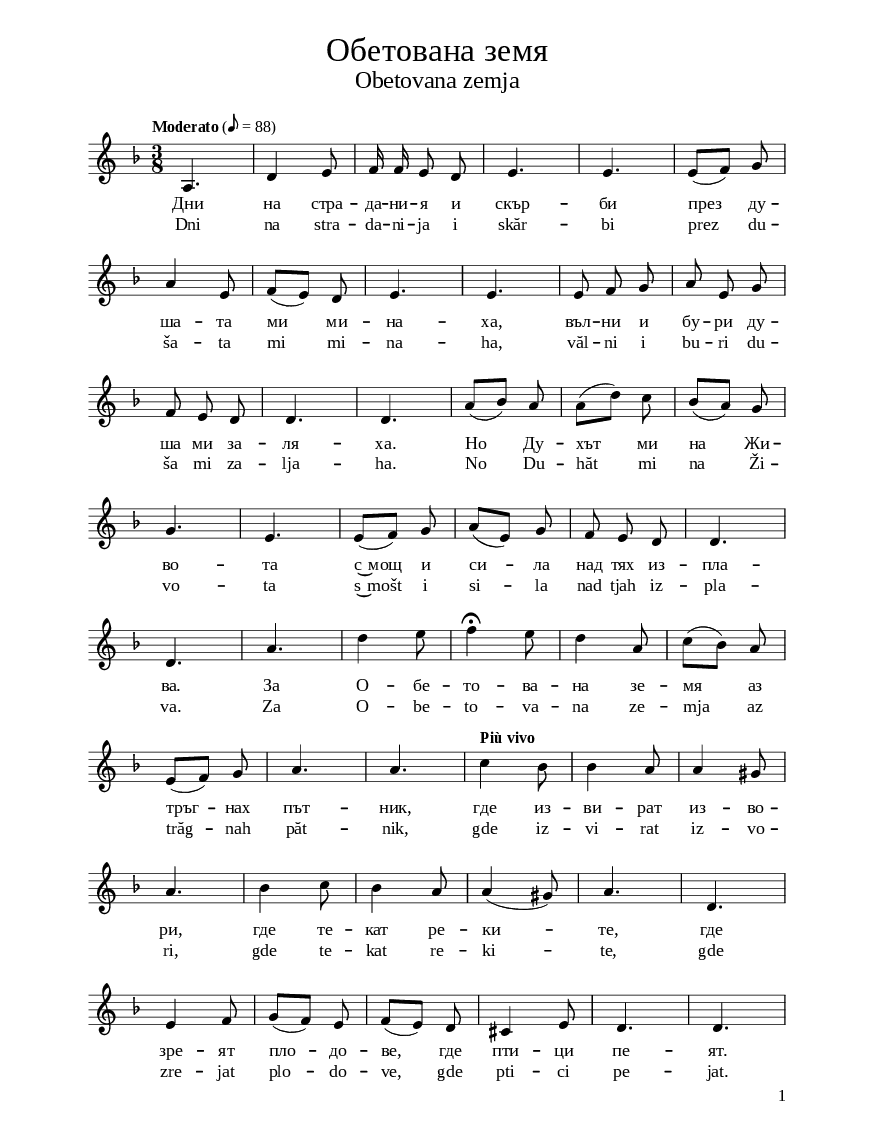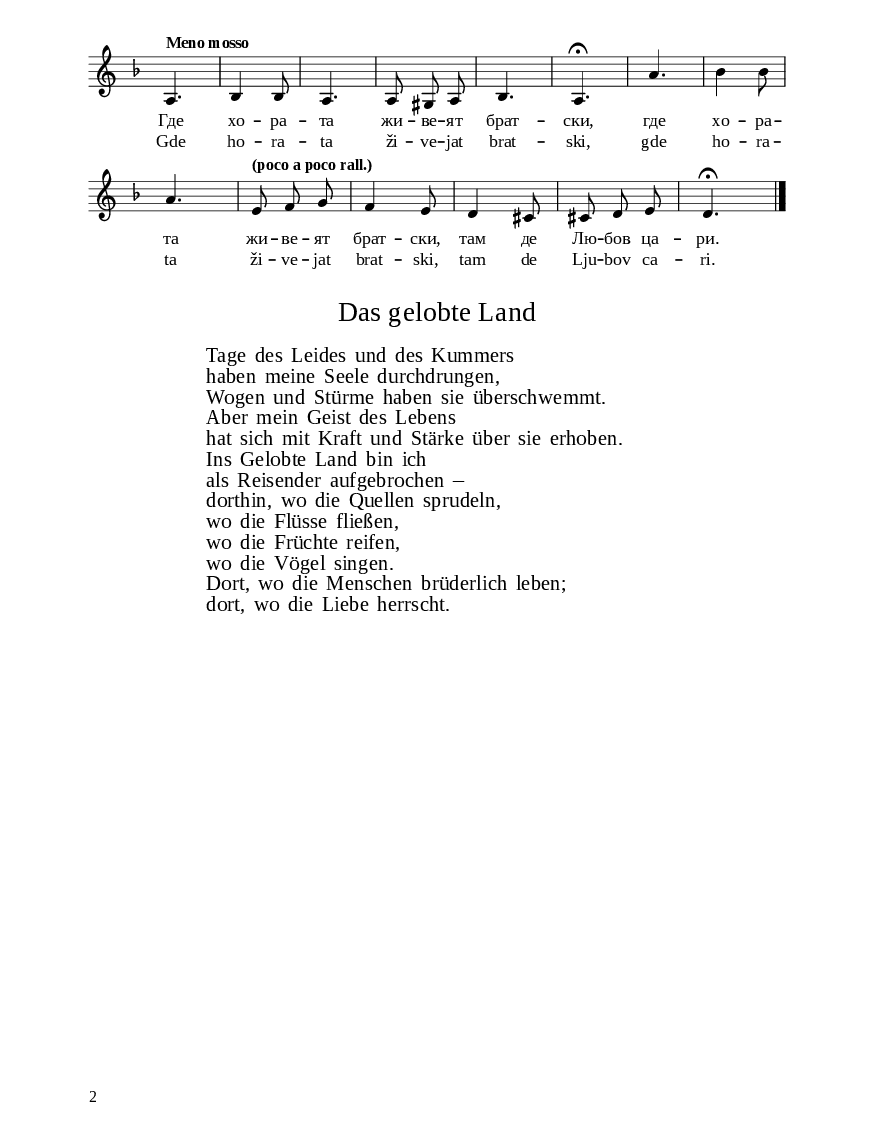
\version "2.24.1"

\include "include/globals.ily"

\bookpart {
  \label #'ref134
  \tocItem \markup "Обетована земя – Obetovana zemja"
  \include "include/bookpart-paper.ily"
  \score {
    \include "include/score-layout.ily"


    \new Voice \relative c' {
      \clef treble
      \key d \minor
      \time 3/8
      \tempoFunc "Moderato" 8 "88"
      \autoBeamOff
      \partial 4.
      a4. | % 2
      d4  e8 | % 3
      f16  f16  e8  d8 | % 4
      e4. | % 5
      e4. | % 6
      e8 ( [  f8 ) ]  g8 \break | % 7
      a4  e8 | % 8
      f8 ( [  e8 ) ]  d8 | % 9
      e4. |
      e4. | % 11
      e8  f8  g8 | % 12
      a8  e8  g8 \break | % 13
      f8  e8  d8 | % 14
      d4. | % 15
      d4. | % 16
      a'8 ( [  bes8 ) ]  a8 | % 17
      a8 ( [  d8 ) ]  c8 | % 18
      bes8 ( [  a8 ) ]  g8 \break | % 19
      g4. |
      e4. | % 21
      e8 ( [  f8 ) ]  g8 | % 22
      a8 ( [  e8 ) ]  g8 | % 23
      f8  e8  d8 | % 24
      d4. \break | % 25
      d4. | % 26
      a'4. | % 27
      d4  e8 | % 28
      f4 ^\fermata  e8 | % 29
      d4  a8 |
      c8 ( [  bes8 ) ]  a8 \break | % 31
      e8 ( [  f8 ) ]  g8 | % 32
      a4. | % 33
      a4. | % 34
      \tempo "Più vivo" c4 bes8 | % 35
      bes4  a8 | % 36
      a4  gis8 \break | % 37
      a4. | % 38
      bes4  c8 | % 39
      bes4  a8 |
      a4 (  gis8 ) | % 41
      a4. | % 42
      d,4. \break | % 43
      e4  f8 | % 44
      g8 ( [  f8 ) ]  e8 | % 45
      f8 ( [  e8 ) ]  d8 | % 46
      cis4  e8 | % 47
      d4. | % 48
      d4. \break | % 49
      \tempo "Meno mosso" a4. |
      bes4  bes8 | % 51
      a4. | % 52
      a8  gis8  a8 | % 53
      bes4. | % 54
      a4. ^\fermata | % 55
      a'4. | % 56
      bes4  bes8 \break | % 57
      a4. | % 58
      \tempo "(poco a poco rall.)" e8 f8
      g8 | % 59
      f4  e8 |
      d4  cis8 | % 61
      cis8  d8  e8 | % 62
      d4. ^\fermata \bar "|."
    }

    \addlyrics {
      Дни на стра -- да -- ни -- я и
      скър -- би през  ду -- ша -- та
      ми  ми -- на -- ха, въл -- ни и
      бу -- ри ду -- ша ми за -- ля -- ха.
      Но  Ду -- хът  ми на  Жи
      -- во -- та с~мощ  и си -- ла
      над тях из -- пла -- ва. За О --
      бе -- то -- ва -- на зе -- мя  аз
      тръг -- нах път -- ник, где из
      -- ви -- рат из -- во -- ри, где те --
      кат ре -- ки -- те, где зре --
      ят пло -- до -- ве,  где пти
      -- ци пе -- ят. Где хо -- ра -- та
      жи -- ве -- ят брат -- ски, где хо
      -- ра -- та жи -- ве -- ят брат --
      ски, там де Лю -- бов ца -- ри.}
      \addlyrics {
      Dni na stra -- da -- ni -- ja i
      skăr -- bi prez  du -- ša -- ta
      mi  mi -- na -- ha, văl -- ni i
      bu -- ri du -- ša mi za -- lja -- ha.
      No  Du -- hăt  mi na  Ži
      -- vo -- ta s~mošt  i si -- la
      nad tjah iz -- pla -- va. Za O --
      be -- to -- va -- na ze -- mja  az
      trăg -- nah păt -- nik, gde iz
      -- vi -- rat iz -- vo -- ri, gde te --
      kat re -- ki -- te, gde zre --
      jat plo -- do -- ve,  gde pti
      -- ci pe -- jat. Gde ho -- ra -- ta
      ži -- ve -- jat brat -- ski, gde ho
      -- ra -- ta ži -- ve -- jat brat --
      ski, tam de Lju -- bov ca -- ri.}

      \header {
        title = \titleFunc "Обетована земя" "Obetovana zemja"
      }

      \midi{}

    } % score

    
    % include foreign translation(s) of the song
    \version "2.24.0"

\markup \fill-line { \fontsize #deTitleFontSize "Das gelobte Land" }
\markup \null
\markup \null
\markup \fontsize #deCoupletFontSize {
  \hspace #10
  \override #`(baseline-skip . ,deCoupletBaselineSkip)

  \column {

 \line { " " Tage des Leides und des Kummers}

 \line { " " haben meine Seele durchdrungen,}

 \line { " " Wogen und Stürme haben sie überschwemmt.}

 \line { " " Aber mein Geist des Lebens}

 \line { " " hat sich mit Kraft und Stärke über sie erhoben.}

 \line { " " Ins Gelobte Land bin ich }

 \line { " " als Reisender aufgebrochen  – }

 \line { " " dorthin, wo die Quellen sprudeln,}

 \line { " " wo die Flüsse fließen, }

 \line { " " wo die Früchte reifen,}

 \line { " " wo die Vögel singen.}

 \line { " " Dort, wo die Menschen brüderlich leben;}

 \line { " " dort, wo die Liebe herrscht.}

  }
}


  } % bookpart
